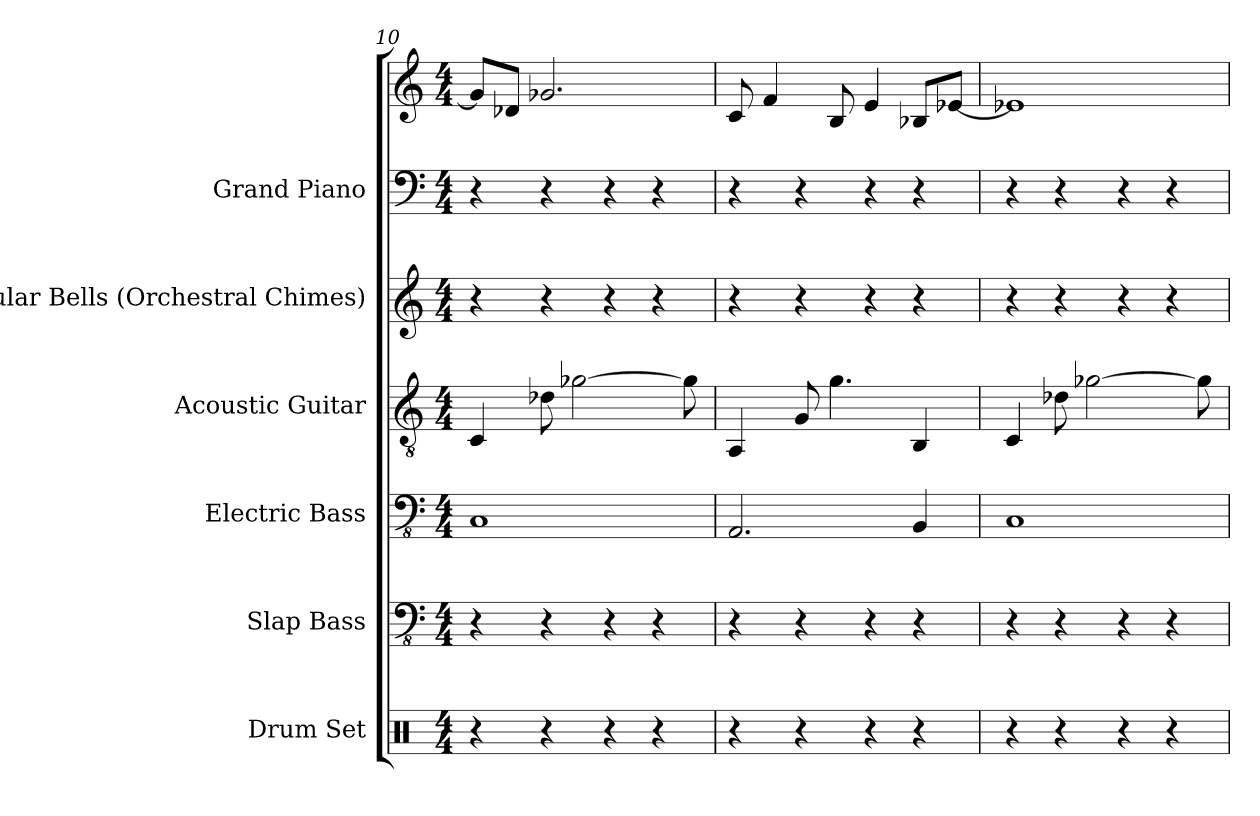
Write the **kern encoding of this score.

**kern	**kern	**kern	**kern	**kern	**kern	**kern
*part6	*part5	*part4	*part3	*part2	*part1	*part1
*staff7	*staff6	*staff5	*staff4	*staff3	*staff2	*staff1
*I"Drum Set	*I"Slap Bass	*I"Electric Bass	*I"Acoustic Guitar	*I"Tubular Bells (Orchestral Chimes)	*I"Grand Piano	*
*I'Drs.	*I'Sl. Bass	*I'El. B.	*I'Guit.	*I'Tu. Be.	*I'Pno.	*
*clefX	*clefFv4	*clefFv4	*clefGv2	*clefG2	*clefF4	*clefG2
*k[]	*k[]	*k[]	*k[]	*k[]	*k[]	*k[]
*M4/4	*M4/4	*M4/4	*M4/4	*M4/4	*M4/4	*M4/4
=10	=10	=10	=10	=10	=10	=10
4r	4r	1CC	4C	4r	4r	8gL]
.	.	.	.	.	.	8d-XJ
4r	4r	.	8d-X	4r	4r	2.g-X
.	.	.	[2g-X	.	.	.
4r	4r	.	.	4r	4r	.
4r	4r	.	.	4r	4r	.
.	.	.	8g-]	.	.	.
=11	=11	=11	=11	=11	=11	=11
4r	4r	2.AAA	4AA	4r	4r	8c
.	.	.	.	.	.	4f
4r	4r	.	8G	4r	4r	.
.	.	.	4.g	.	.	8B
4r	4r	.	.	4r	4r	4e
4r	4r	4BBB	4BB	4r	4r	8B-XL
.	.	.	.	.	.	[8e-XJ
=12	=12	=12	=12	=12	=12	=12
4r	4r	1CC	4C	4r	4r	1e-X]
4r	4r	.	8d-X	4r	4r	.
.	.	.	[2g-X	.	.	.
4r	4r	.	.	4r	4r	.
4r	4r	.	.	4r	4r	.
.	.	.	8g-]	.	.	.
=	=	=	=	=	=	=
*-	*-	*-	*-	*-	*-	*-
